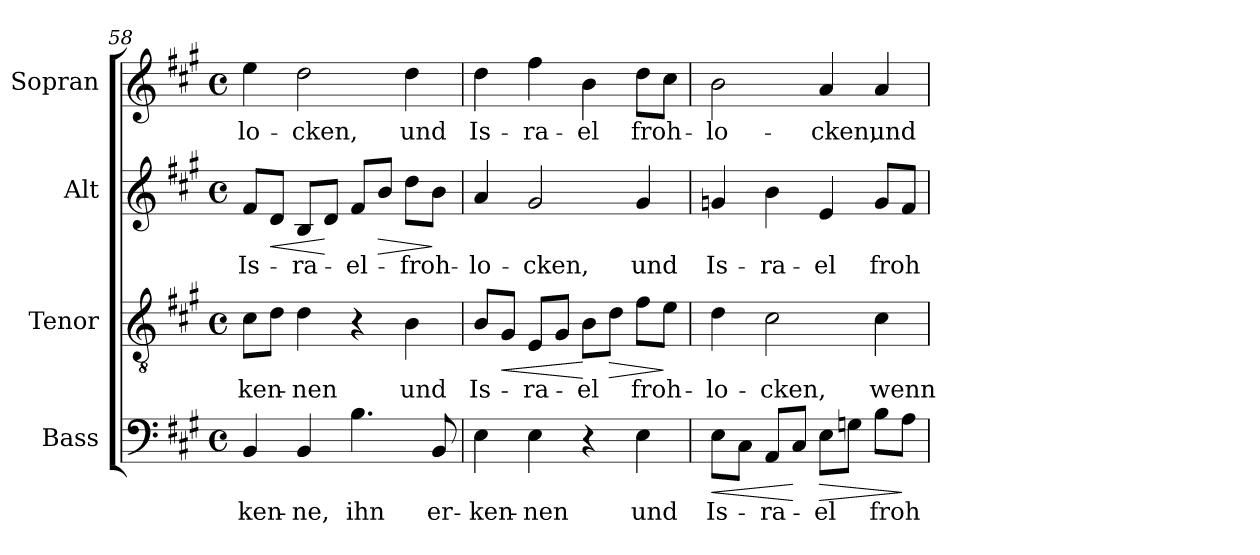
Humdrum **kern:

**kern	**text	**dynam	**kern	**text	**dynam	**kern	**text	**dynam	**kern	**text
*part4	*part4	*part4	*part3	*part3	*part3	*part2	*part2	*part2	*part1	*part1
*staff4	*staff4	*staff4	*staff3	*staff3	*staff3	*staff2	*staff2	*staff2	*staff1	*staff1
*I"Bass	*	*	*I"Tenor	*	*	*I"Alt	*	*	*I"Sopran	*
*I'B.	*	*	*I'T.	*	*	*I'A.	*	*	*I'S.	*
*clefF4	*	*	*clefGv2	*	*	*clefG2	*	*	*clefG2	*
*k[f#c#g#]	*	*	*k[f#c#g#]	*	*	*k[f#c#g#]	*	*	*k[f#c#g#]	*
*A:	*	*	*A:	*	*	*A:	*	*	*A:	*
*M4/4	*	*	*M4/4	*	*	*M4/4	*	*	*M4/4	*
*met(c)	*	*	*met(c)	*	*	*met(c)	*	*	*met(c)	*
=58	=58	=58	=58	=58	=58	=58	=58	=58	=58	=58
!	!LO:LY:b	!	!	!LO:LY:b	!	!	!LO:LY:b	!	!	!LO:LY:b
4BB/	-ken-	.	8c#\L	-ken-	.	8f#/L	Is-	.	4ee\	-lo-
!	!	!	!	!	!	!	!	!LO:HP:b	!	!
.	.	.	8d\J	.	.	8d/J	.	<	.	.
!	!LO:LY:b	!	!	!LO:LY:b	!	!	!LO:LY:b	!	!	!LO:LY:b
4BB/	-ne,	.	4d\	-nen	.	8B/L	-ra-	.	2dd\	-cken,
.	.	.	.	.	.	8d/J	.	[	.	.
!	!LO:LY:b	!	!	!	!	!	!LO:LY:b	!	!	!
4.B\	ihn	.	4r	.	.	8f#/L	-el-	.	.	.
!	!	!	!	!	!	!	!	!LO:HP:b	!	!
.	.	.	.	.	.	8b/J	.	>	.	.
!	!	!	!	!LO:LY:b	!	!	!LO:LY:b	!	!	!LO:LY:b
.	.	.	4B\	und	.	8dd\L	-froh-	.	4dd\	und
!	!LO:LY:b	!	!	!	!	!	!	!	!	!
8BB/	er-	.	.	.	.	8b\J	.	]	.	.
=59	=59	=59	=59	=59	=59	=59	=59	=59	=59	=59
!	!LO:LY:b	!	!	!LO:LY:b	!	!	!LO:LY:b	!	!	!LO:LY:b
4E\	-ken-	.	8B/L	Is-	.	4a/	-lo-	.	4dd\	Is-
!	!	!	!	!	!LO:HP:b	!	!	!	!	!
.	.	.	8G#/J	.	<	.	.	.	.	.
!	!LO:LY:b	!	!	!LO:LY:b	!	!	!LO:LY:b	!	!	!LO:LY:b
4E\	-nen	.	8E/L	-ra-	.	2g#/	-cken,	.	4ff#\	-ra-
.	.	.	8G#/J	.	.	.	.	.	.	.
!	!	!	!	!LO:LY:b	!	!	!	!	!	!LO:LY:b
4r	.	.	8B\L	-el	[	.	.	.	4b\	-el
!	!	!	!	!	!LO:HP:b	!	!	!	!	!
.	.	.	8d\J	.	>	.	.	.	.	.
!	!LO:LY:b	!	!	!LO:LY:b	!	!	!LO:LY:b	!	!	!LO:LY:b
4E\	und	.	8f#\L	froh-	.	4g#/	und	.	8dd\L	froh-
.	.	.	8e\J	.	]	.	.	.	8cc#\J	.
!!LO:LB:g=z
=60	=60	=60	=60	=60	=60	=60	=60	=60	=60	=60
!	!LO:LY:b	!LO:HP:b	!	!LO:LY:b	!	!	!LO:LY:b	!	!	!LO:LY:b
8E\L	Is-	<	4d\	-lo-	.	4gn/	Is-	.	2b\	-lo-
8C#\J	.	.	.	.	.	.	.	.	.	.
!	!LO:LY:b	!	!	!LO:LY:b	!	!	!LO:LY:b	!	!	!
8AA/L	-ra-	.	2c#\	-cken,	.	4b\	-ra-	.	.	.
8C#/J	.	[	.	.	.	.	.	.	.	.
!	!LO:LY:b	!LO:HP:b	!	!	!	!	!LO:LY:b	!	!	!LO:LY:b
8E\L	-el	>	.	.	.	4e/	-el	.	4a/	-cken,
8Gn\J	.	.	.	.	.	.	.	.	.	.
!	!LO:LY:b	!	!	!LO:LY:b	!	!	!LO:LY:b	!	!	!LO:LY:b
8B\L	froh-	.	4c#\	wenn	.	8g/L	froh-	.	4a/	und
8A\J	.	]	.	.	.	8f#/J	.	.	.	.
=	=	=	=	=	=	=	=	=	=	=
*-	*-	*-	*-	*-	*-	*-	*-	*-	*-	*-
